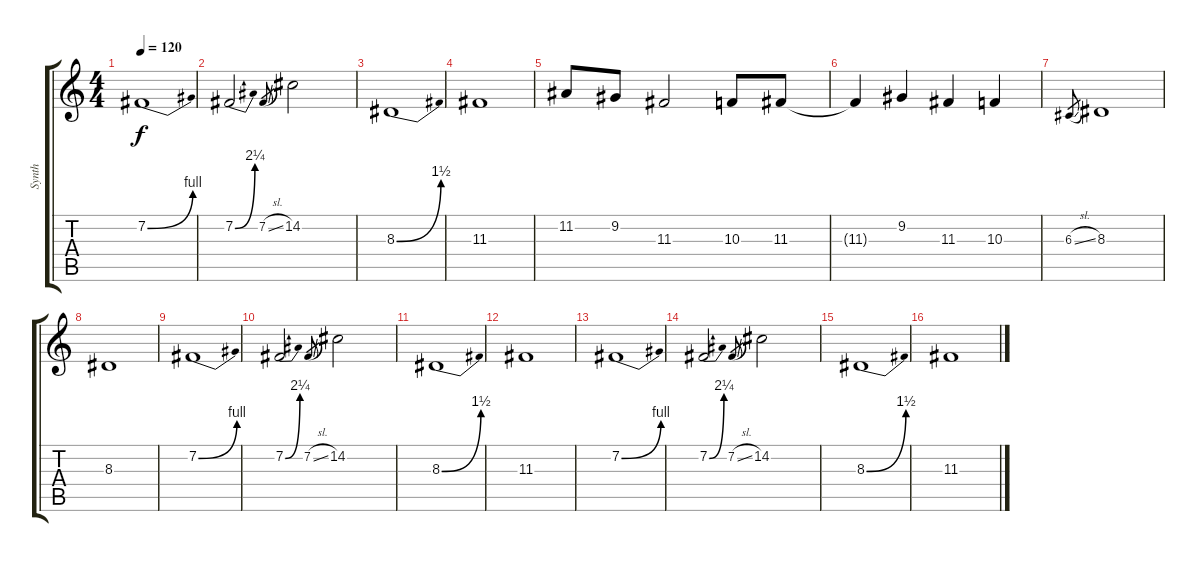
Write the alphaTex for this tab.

\track ("Synth" "Synth") {instrument lead1square}
\staff {score tabs}
\tuning (E4 B3 G3 D3 A2 E2) {hide}
\ts (4 4)
\tempo 120
\clef g2
\ks c
7.2{be (bend 0 0 60 4)}.1{dy f} |
7.2{be (bend 0 0 60 9)}.2 7.2{sl}.8{gr} 14.2.2 |
8.3{be (bend 0 0 60 6)}.1 |
11.3.1 |
11.2.8 9.2.8 11.3.2 10.3.8 11.3.8 |
11.3{t}.4 9.2.4 11.3.4 10.3.4 |
6.3{sl}.8{gr} 8.3.1 |
8.3.1 |
7.2{be (bend 0 0 60 4)}.1 |
7.2{be (bend 0 0 60 9)}.2 7.2{sl}.8{gr} 14.2.2 |
8.3{be (bend 0 0 60 6)}.1 |
11.3.1 |
7.2{be (bend 0 0 60 4)}.1 |
7.2{be (bend 0 0 60 9)}.2 7.2{sl}.8{gr} 14.2.2 |
8.3{be (bend 0 0 60 6)}.1 |
11.3.1
